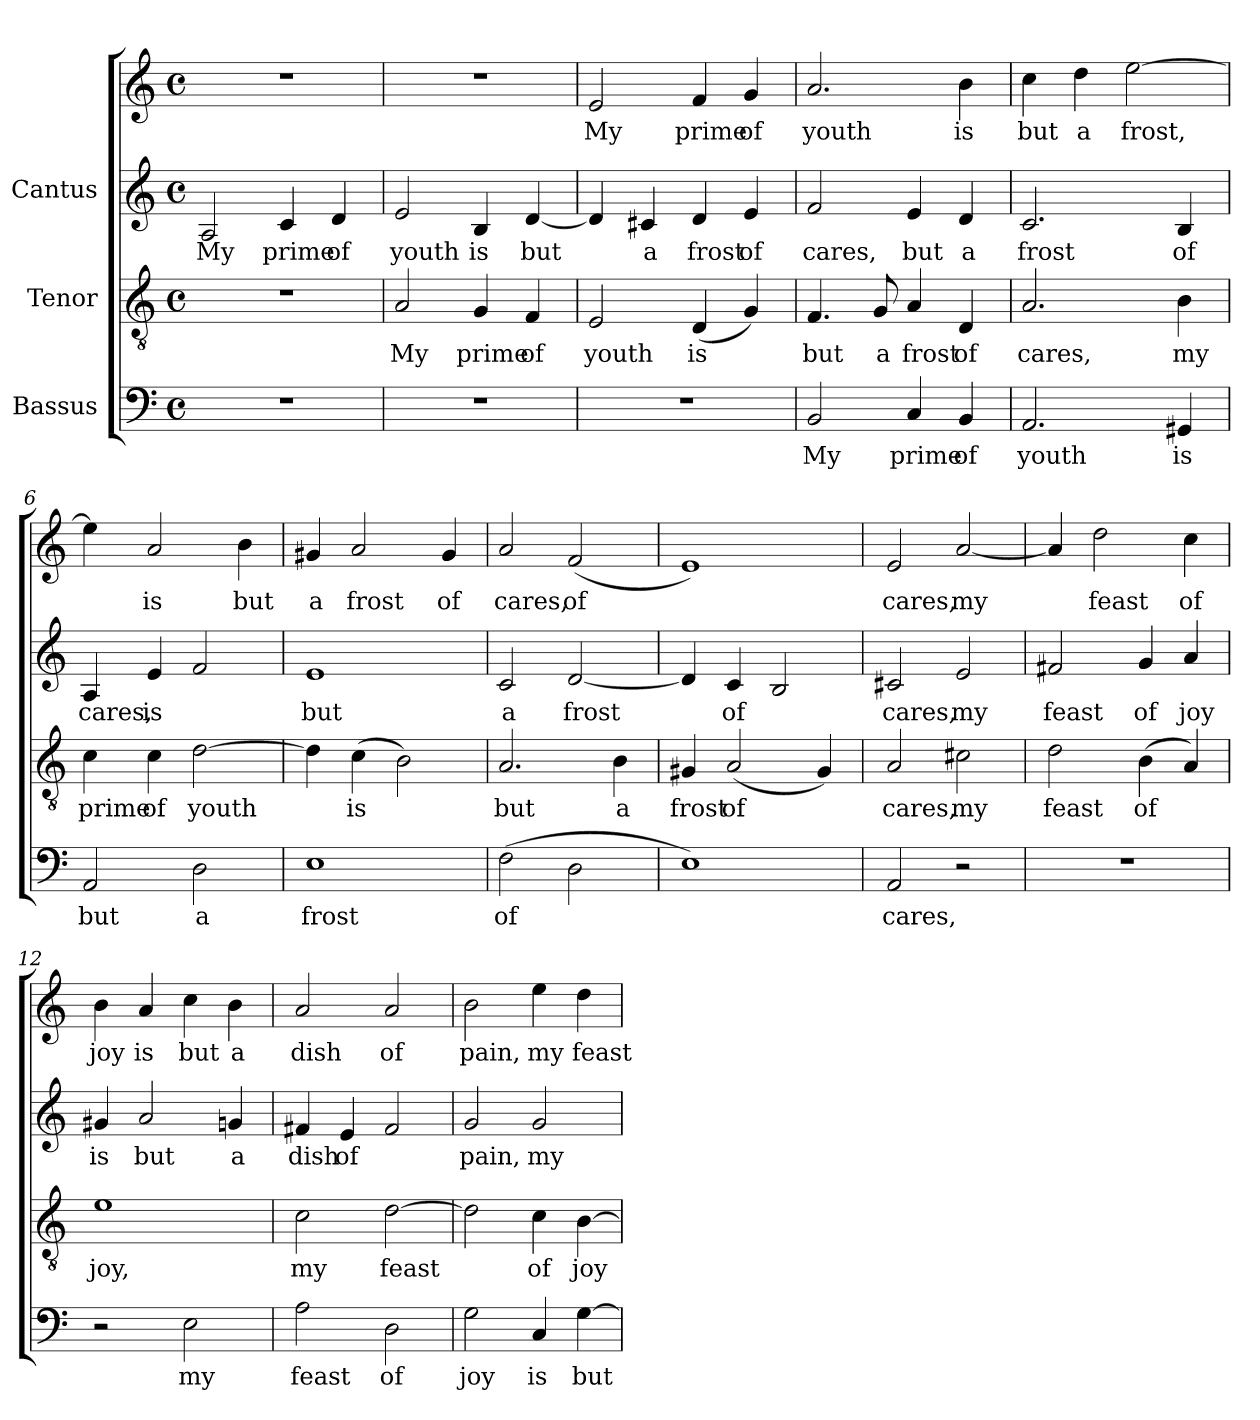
**kern	**text	**kern	**text	**kern	**text	**kern	**text
*part3	*part3	*part2	*part2	*part1	*part1	*part1	*part1
*staff4	*staff4	*staff3	*staff3	*staff2	*staff2	*staff1	*staff1
*I"Bassus	*	*I"Tenor	*	*I"Cantus	*	*	*
!!LO:PB:g=z
*stria5	*	*stria5	*	*stria5	*	*stria5	*
*clefF4	*	*clefGv2	*	*clefG2	*	*clefG2	*
*M4/4	*	*M4/4	*	*M4/4	*	*M4/4	*
*met(c)	*	*met(c)	*	*met(c)	*	*met(c)	*
*MM144	*	*MM144	*	*MM144	*	*MM144	*
=1	=1	=1	=1	=1	=1	=1	=1
!	!	!	!	!	!LO:LY:b:cj	!	!
1r	.	1r	.	2A/	My	1r	.
!	!	!	!	!	!LO:LY:b:cj	!	!
.	.	.	.	4c/	prime	.	.
!	!	!	!	!	!LO:LY:b:cj	!	!
.	.	.	.	4d/	of	.	.
=2	=2	=2	=2	=2	=2	=2	=2
!	!	!	!LO:LY:b:cj	!	!LO:LY:b:cj	!	!
1r	.	2A/	My	2e/	youth	1r	.
!	!	!	!LO:LY:b:cj	!	!LO:LY:b:cj	!	!
.	.	4G/	prime	4B/	is	.	.
!	!	!	!LO:LY:b:cj	!	!LO:LY:b:cj	!	!
.	.	4F/	of	[<4d/	but	.	.
=3	=3	=3	=3	=3	=3	=3	=3
!	!	!	!LO:LY:b:cj	!	!LO:LY:b:cj	!	!LO:LY:b:cj
1r	.	2E/	youth	4d/]	.	2e/	My
!	!	!	!	!	!LO:LY:b:cj	!	!
.	.	.	.	4c#X/	a	.	.
!	!	!	!LO:LY:b:cj	!	!LO:LY:b:cj	!	!LO:LY:b:cj
.	.	(<4D/	is	4d/	frost	4f/	prime
!	!	!	!LO:LY:b:cj	!	!LO:LY:b:cj	!	!LO:LY:b:cj
.	.	4G/)	.	4e/	of	4g/	of
=4	=4	=4	=4	=4	=4	=4	=4
!	!LO:LY:b:cj	!	!LO:LY:b:cj	!	!LO:LY:b:cj	!	!LO:LY:b:cj
2BB/	My	4.F/	but	2f/	cares,	2.a/	youth
!	!	!	!LO:LY:b:cj	!	!	!	!
.	.	8G/	a	.	.	.	.
!	!LO:LY:b:cj	!	!LO:LY:b:cj	!	!LO:LY:b:cj	!	!
4C/	prime	4A/	frost	4e/	but	.	.
!	!LO:LY:b:cj	!	!LO:LY:b:cj	!	!LO:LY:b:cj	!	!LO:LY:b:cj
4BB/	of	4D/	of	4d/	a	4b\	is
=5	=5	=5	=5	=5	=5	=5	=5
!	!LO:LY:b:cj	!	!LO:LY:b:cj	!	!LO:LY:b:cj	!	!LO:LY:b:cj
2.AA/	youth	2.A/	cares,	2.c/	frost	4cc\	but
!	!	!	!	!	!	!	!LO:LY:b:cj
.	.	.	.	.	.	4dd\	a
!	!	!	!	!	!	!	!LO:LY:b:cj
.	.	.	.	.	.	[>2ee\	frost,
!	!LO:LY:b:cj	!	!LO:LY:b:cj	!	!LO:LY:b:cj	!	!
4GG#X/	is	4B\	my	4B/	of	.	.
!!LO:LB:g=z
=6	=6	=6	=6	=6	=6	=6	=6
!	!LO:LY:b:cj	!	!LO:LY:b:cj	!	!LO:LY:b:cj	!	!LO:LY:b:cj
2AA/	but	4c\	prime	4A/	cares,	4ee\]	.
!	!	!	!LO:LY:b:cj	!	!LO:LY:b:cj	!	!LO:LY:b:cj
.	.	4c\	of	4e/	is	2a/	is
!	!LO:LY:b:cj	!	!LO:LY:b:cj	!	!LO:LY:b:cj	!	!
2D\	a	[>2d\	youth	2f/	.	.	.
!	!	!	!	!	!	!	!LO:LY:b:cj
.	.	.	.	.	.	4b\	but
=7	=7	=7	=7	=7	=7	=7	=7
!	!LO:LY:b:cj	!	!LO:LY:b:cj	!	!LO:LY:b:cj	!	!LO:LY:b:cj
1E	frost	4d\]	.	1e	but	4g#X/	a
!	!	!	!LO:LY:b:cj	!	!	!	!LO:LY:b:cj
.	.	(>4c\	is	.	.	2a/	frost
!	!	!	!LO:LY:b:cj	!	!	!	!
.	.	2B\)	.	.	.	.	.
!	!	!	!	!	!	!	!LO:LY:b:cj
.	.	.	.	.	.	4g#/	of
=8	=8	=8	=8	=8	=8	=8	=8
!	!LO:LY:b:cj	!	!LO:LY:b:cj	!	!LO:LY:b:cj	!	!LO:LY:b:cj
(>2F\	of	2.A/	but	2c/	a	2a/	cares,
!	!LO:LY:b:cj	!	!	!	!LO:LY:b:cj	!	!LO:LY:b:cj
2D\	.	.	.	[<2d/	frost	(<2f/	of
!	!	!	!LO:LY:b:cj	!	!	!	!
.	.	4B\	a	.	.	.	.
=9	=9	=9	=9	=9	=9	=9	=9
!	!	!	!LO:LY:b:cj	!	!LO:LY:b:cj	!	!
1E)	.	4G#X/	frost	4d/]	.	1e)	.
!	!	!	!LO:LY:b:cj	!	!LO:LY:b:cj	!	!
.	.	(<2A/	of	4c/	of	.	.
!	!	!	!	!	!LO:LY:b:cj	!	!
.	.	.	.	2B/	.	.	.
!	!	!	!LO:LY:b:cj	!	!	!	!
.	.	4G#/)	.	.	.	.	.
=10	=10	=10	=10	=10	=10	=10	=10
!	!LO:LY:b:cj	!	!LO:LY:b:cj	!	!LO:LY:b:cj	!	!LO:LY:b:cj
2AA/	cares,	2A/	cares,	2c#X/	cares,	2e/	cares,
!	!	!	!LO:LY:b:cj	!	!LO:LY:b:cj	!	!LO:LY:b:cj
2r	.	2c#X\	my	2e/	my	[<2a/	my
=11	=11	=11	=11	=11	=11	=11	=11
!	!	!	!LO:LY:b:cj	!	!LO:LY:b:cj	!	!LO:LY:b:cj
1r	.	2d\	feast	2f#X/	feast	4a/]	.
!	!	!	!	!	!	!	!LO:LY:b:cj
.	.	.	.	.	.	2dd\	feast
!	!	!	!LO:LY:b:cj	!	!LO:LY:b:cj	!	!
.	.	(>4B\	of	4g/	of	.	.
!	!	!	!LO:LY:b:cj	!	!LO:LY:b:cj	!	!LO:LY:b:cj
.	.	4A/)	.	4a/	joy	4cc\	of
!!LO:LB:g=z
=12	=12	=12	=12	=12	=12	=12	=12
!	!	!	!LO:LY:b:cj	!	!LO:LY:b:cj	!	!LO:LY:b:cj
2r	.	1e	joy,	4g#X/	is	4b\	joy
!	!	!	!	!	!LO:LY:b:cj	!	!LO:LY:b:cj
.	.	.	.	2a/	but	4a/	is
!	!LO:LY:b:cj	!	!	!	!	!	!LO:LY:b:cj
2E\	my	.	.	.	.	4cc\	but
!	!	!	!	!	!LO:LY:b:cj	!	!LO:LY:b:cj
.	.	.	.	4gn/	a	4b\	a
=13	=13	=13	=13	=13	=13	=13	=13
!	!LO:LY:b:cj	!	!LO:LY:b:cj	!	!LO:LY:b:cj	!	!LO:LY:b:cj
2A\	feast	2c\	my	4f#X/	dish	2a/	dish
!	!	!	!	!	!LO:LY:b:cj	!	!
.	.	.	.	4e/	of	.	.
!	!LO:LY:b:cj	!	!LO:LY:b:cj	!	!LO:LY:b:cj	!	!LO:LY:b:cj
2D\	of	[>2d\	feast	2f#/	.	2a/	of
=14	=14	=14	=14	=14	=14	=14	=14
!	!LO:LY:b:cj	!	!LO:LY:b:cj	!	!LO:LY:b:cj	!	!LO:LY:b:cj
2G\	joy	2d\]	.	2g/	pain,	2b\	pain,
!	!LO:LY:b:cj	!	!LO:LY:b:cj	!	!LO:LY:b:cj	!	!LO:LY:b:cj
4C/	is	4c\	of	2g/	my	4ee\	my
!	!LO:LY:b:cj	!	!LO:LY:b:cj	!	!	!	!LO:LY:b:cj
[>4G\	but	[>4B\	joy	.	.	4dd\	feast
=	=	=	=	=	=	=	=
*-	*-	*-	*-	*-	*-	*-	*-
